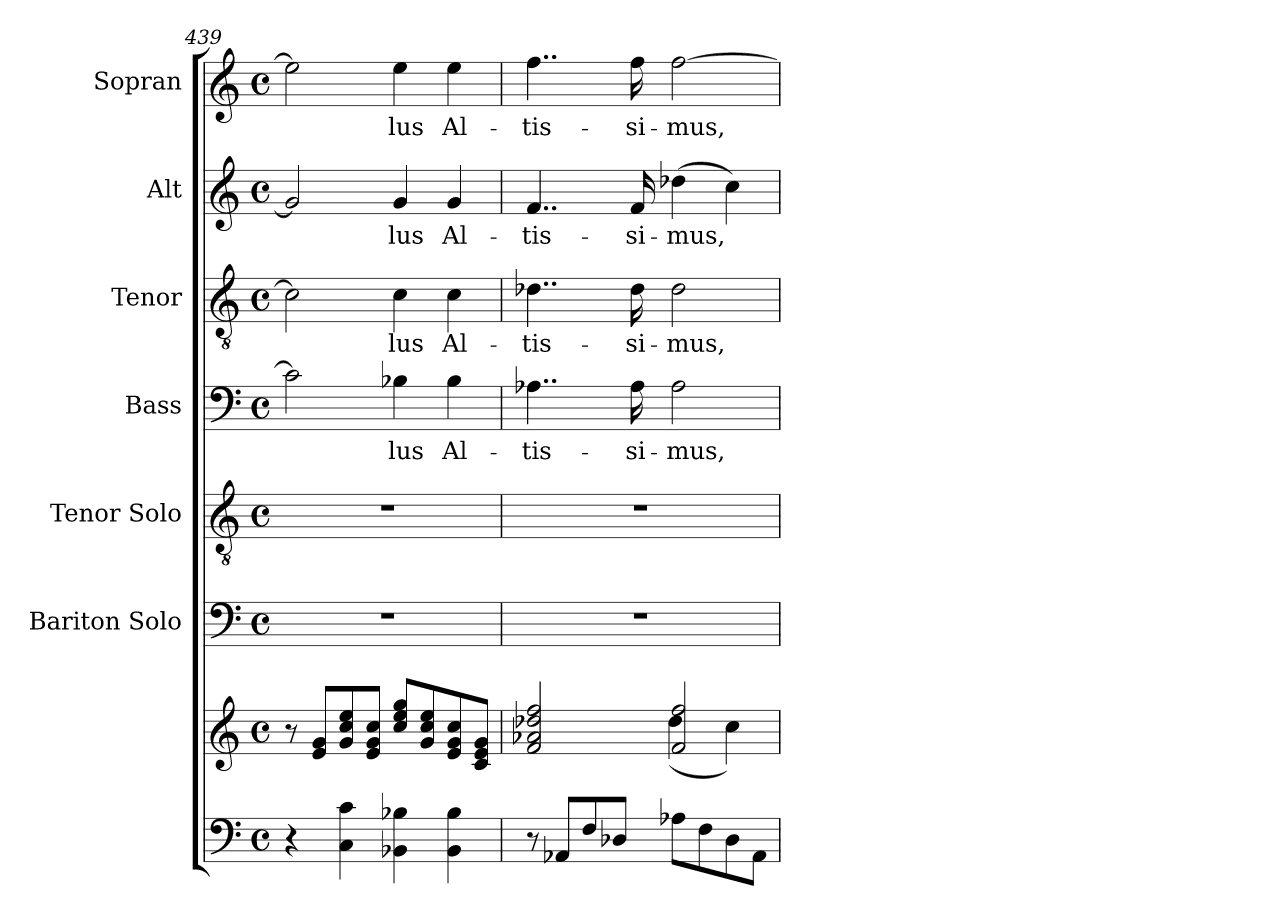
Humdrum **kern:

**kern	**kern	**kern	**kern	**kern	**text	**kern	**text	**kern	**text	**kern	**text
*part7	*part7	*part6	*part5	*part4	*part4	*part3	*part3	*part2	*part2	*part1	*part1
*staff8	*staff7	*staff6	*staff5	*staff4	*staff4	*staff3	*staff3	*staff2	*staff2	*staff1	*staff1
*	*	*I"Bariton Solo	*I"Tenor Solo	*I"Bass	*	*I"Tenor	*	*I"Alt	*	*I"Sopran	*
*	*	*	*	*I'B.	*	*I'T.	*	*I'A.	*	*I'S.	*
*clefF4	*clefG2	*clefF4	*clefGv2	*clefF4	*	*clefGv2	*	*clefG2	*	*clefG2	*
*k[]	*k[]	*k[]	*k[]	*k[]	*	*k[]	*	*k[]	*	*k[]	*
*C:	*C:	*C:	*C:	*C:	*	*C:	*	*C:	*	*C:	*
*M4/4	*M4/4	*M4/4	*M4/4	*M4/4	*	*M4/4	*	*M4/4	*	*M4/4	*
*met(c)	*met(c)	*met(c)	*met(c)	*met(c)	*	*met(c)	*	*met(c)	*	*met(c)	*
=439	=439	=439	=439	=439	=439	=439	=439	=439	=439	=439	=439
4r	8r	1r	1r	2c\]	.	2c\]	.	2g/]	.	2ee\]	.
.	8e/ 8g/L	.	.	.	.	.	.	.	.	.	.
4C\ 4c\	8g/ 8cc/ 8ee/	.	.	.	.	.	.	.	.	.	.
.	8e/ 8g/ 8cc/J	.	.	.	.	.	.	.	.	.	.
!	!	!	!	!	!LO:LY:b	!	!LO:LY:b	!	!LO:LY:b	!	!LO:LY:b
4BB-X\ 4B-X\	8cc/ 8ee/ 8gg/L	.	.	4B-X\	-lus	4c\	-lus	4g/	-lus	4ee\	-lus
.	8g/ 8cc/ 8ee/	.	.	.	.	.	.	.	.	.	.
!	!	!	!	!	!LO:LY:b	!	!LO:LY:b	!	!LO:LY:b	!	!LO:LY:b
4BB-\ 4B-\	8e/ 8g/ 8cc/	.	.	4B-\	Al-	4c\	Al-	4g/	Al-	4ee\	Al-
.	8c/ 8e/ 8g/J	.	.	.	.	.	.	.	.	.	.
=440	=440	=440	=440	=440	=440	=440	=440	=440	=440	=440	=440
*	*^	*	*	*	*	*	*	*	*	*	*
!	!	!	!	!	!	!LO:LY:b	!	!LO:LY:b	!	!LO:LY:b	!	!LO:LY:b
8r	2f/ 2a-X/ 2dd-X/ 2ff/	2ryy	1r	1r	4..A-X\	-tis-	4..d-X\	-tis-	4..f/	-tis-	4..ff\	-tis-
8AA-X/L	.	.	.	.	.	.	.	.	.	.	.	.
8F/	.	.	.	.	.	.	.	.	.	.	.	.
8D-X/J	.	.	.	.	.	.	.	.	.	.	.	.
!	!	!	!	!	!	!LO:LY:b	!	!LO:LY:b	!	!LO:LY:b	!	!LO:LY:b
.	.	.	.	.	16A-\	-si-	16d-\	-si-	16f/	-si-	16ff\	-si-
!	!	!	!	!	!	!LO:LY:b	!	!LO:LY:b	!	!LO:LY:b	!	!LO:LY:b
8A-X\L	2f/ 2ff/	(>4dd-\	.	.	2A-\	-mus,	2d-\	-mus,	(>4dd-X\	-mus,	[2ff\	-mus,
8F\	.	.	.	.	.	.	.	.	.	.	.	.
8D-\	.	4cc\)	.	.	.	.	.	.	4cc\)	.	.	.
8AA-\J	.	.	.	.	.	.	.	.	.	.	.	.
*	*v	*v	*	*	*	*	*	*	*	*	*	*
=	=	=	=	=	=	=	=	=	=	=	=
*-	*-	*-	*-	*-	*-	*-	*-	*-	*-	*-	*-
